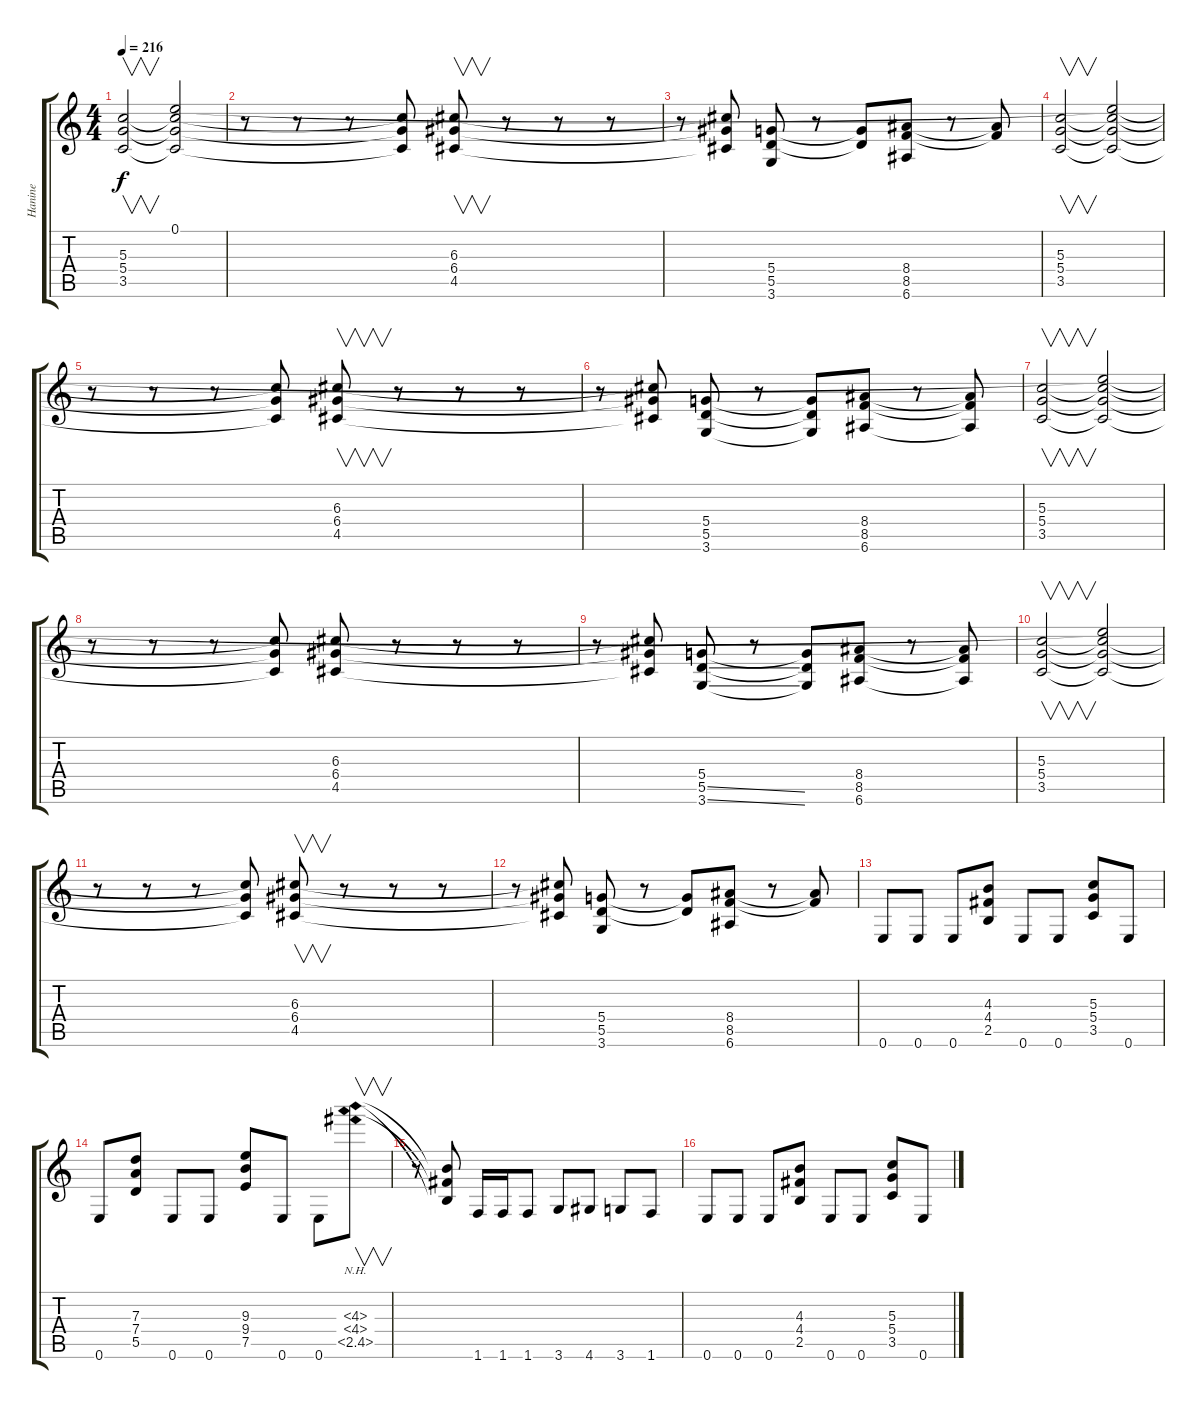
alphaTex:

\track ("Hanine" "Hanine") {instrument distortionguitar}
\staff {score tabs}
\tuning (E4 B3 G3 D3 A2 E2) {hide}
\ts (4 4)
\tempo 216
\clef g2
\ks c
(5.3 5.4 3.5).2{v dy f} (0.1 5.3{t} 5.4{t} 3.5{t}).2 |
r.8 r.8 r.8 (5.3{t} 5.4{t} 3.5{t}).8 (6.3 6.4 4.5).8{v} r.8 r.8 r.8 |
r.8 (6.3{t} 6.4{t} 4.5{t}).8 (5.4 5.5 3.6).8 r.8 (5.4{t} 5.5{t}).8 (8.4 8.5 6.6).8 r.8 (8.4{t} 8.5{t}).8 |
(5.3 5.4 3.5).2{v} (0.1{t} 5.3{t} 5.4{t} 3.5{t}).2 |
r.8 r.8 r.8 (5.3{t} 5.4{t} 3.5{t}).8 (6.3 6.4 4.5).8{v} r.8 r.8 r.8 |
r.8 (6.3{t} 6.4{t} 4.5{t}).8 (5.4 5.5 3.6).8 r.8 (5.4{t} 5.5{t} 3.6{t}).8 (8.4 8.5 6.6).8 r.8 (8.4{t} 8.5{t} 6.6{t}).8 |
(5.3 5.4 3.5).2{v} (0.1{t} 5.3{t} 5.4{t} 3.5{t}).2 |
r.8 r.8 r.8 (5.3{t} 5.4{t} 3.5{t}).8 (6.3 6.4 4.5).8 r.8 r.8 r.8 |
r.8 (6.3{t} 6.4{t} 4.5{t}).8 (5.4 5.5{ss} 3.6{ss}).8 r.8 (5.4{t} 5.5{t} 3.6{t}).8 (8.4 8.5 6.6).8 r.8 (8.4{t} 8.5{t} 6.6{t}).8 |
(5.3 5.4 3.5).2{v} (0.1{t} 5.3{t} 5.4{t} 3.5{t}).2 |
r.8 r.8 r.8 (5.3{t} 5.4{t} 3.5{t}).8 (6.3 6.4 4.5).8{v} r.8 r.8 r.8 |
r.8 (6.3{t} 6.4{t} 4.5{t}).8 (5.4 5.5 3.6).8 r.8 (5.4{t} 5.5{t}).8 (8.4 8.5 6.6).8 r.8 (8.4{t} 8.5{t}).8 |
0.6.8 0.6.8 0.6.8 (4.3 4.4 2.5).8 0.6.8 0.6.8 (5.3 5.4 3.5).8 0.6.8 |
0.6.8 (7.3 7.4 5.5).8 0.6.8 0.6.8 (9.3 9.4 7.5).8 0.6.8 0.6.8 (4.3{nh} 4.4{nh} 2.5{nh}).8{v} |
r.8 (4.3{t} 4.4{t} 2.5{t}).8 1.6.16 1.6.16 1.6.8 3.6.8 4.6.8 3.6.8 1.6.8 |
0.6.8 0.6.8 0.6.8 (4.3 4.4 2.5).8 0.6.8 0.6.8 (5.3 5.4 3.5).8 0.6.8
